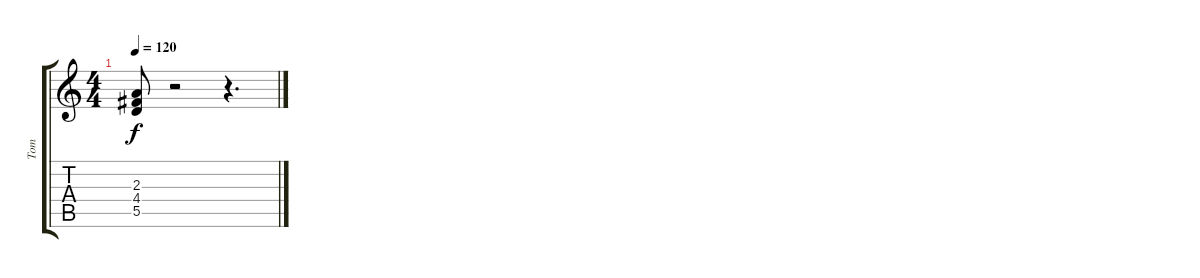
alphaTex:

\track ("Tom" "Tom") {instrument overdrivenguitar}
\staff {score tabs}
\tuning (E4 B3 G3 D3 A2 E2) {hide}
\ts (4 4)
\tempo 120
\clef g2
\ks c
(2.3 4.4 5.5).8{dy f} r.2 r.4{d}
